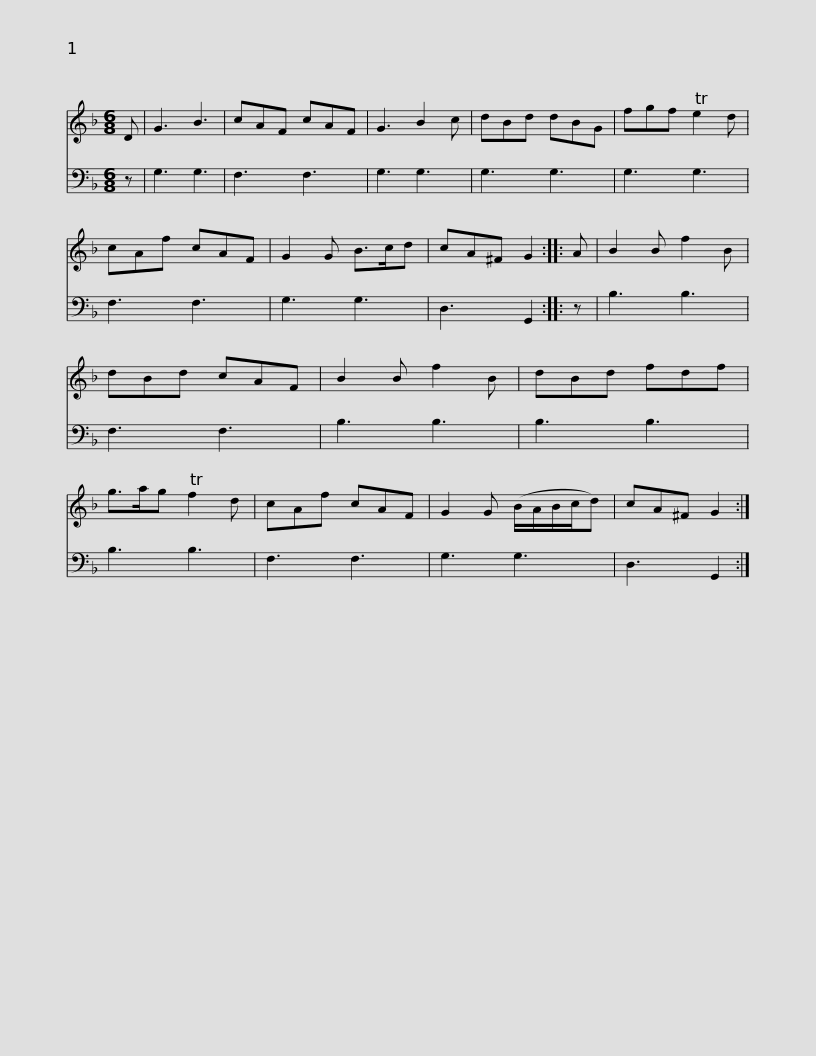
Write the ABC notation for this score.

X:1
%%score 1 2
L:1/8
M:6/8
I:linebreak $
K:F
V:1 treble
V:2 bass
V:1
 D | G3 B3 | cAF cAF | G3 B2 c | dBd dBG | %5
 fgf Te2 d | cAf cAF | G2 G B>cd | cA^F G2 ::$ A | %10
 B2 B f2 B | dBd cAF | B2 B f2 B | dBd fdf | g>ag Tf2 d | %15
 cAf cAF | G2 G (B/A/B/c/d) |$ cA^F G2 :| %18
V:2
 z | G,3 G,3 | F,3 F,3 | G,3 G,3 | G,3 G,3 | %5
 G,3 G,3 | F,3 F,3 | G,3 G,3 | D,3 G,,2 ::$ z | %10
 B,3 B,3 | F,3 F,3 | B,3 B,3 | B,3 B,3 | B,3 B,3 | %15
 F,3 F,3 | G,3 G,3 |$ D,3 G,,2 :| %18
